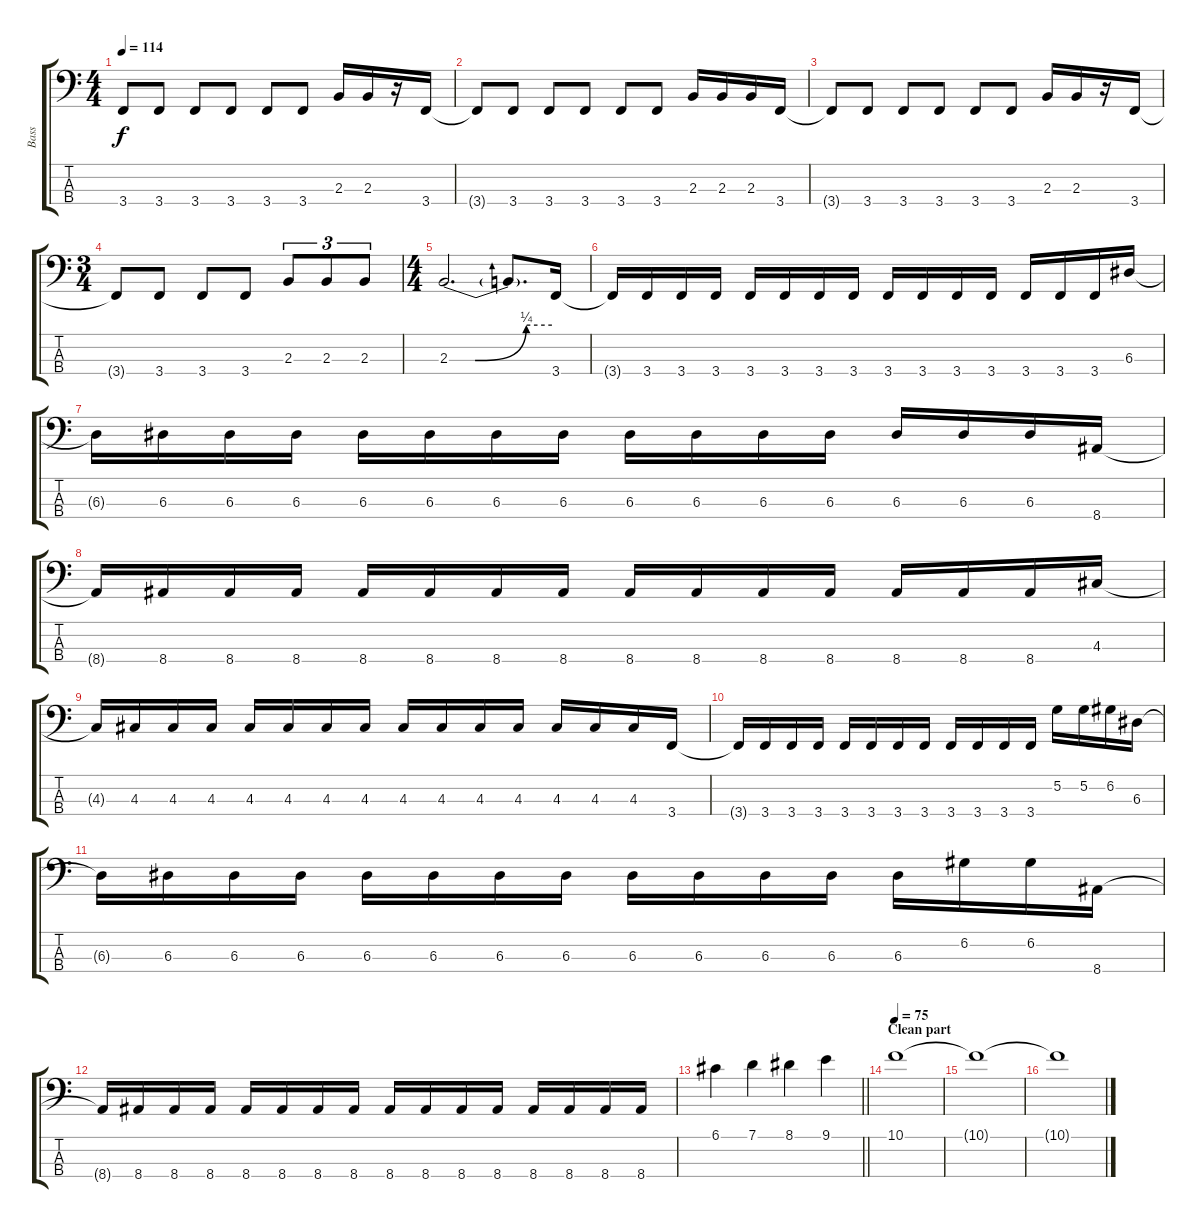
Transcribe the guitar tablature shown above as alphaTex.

\track ("Bass" "Bass") {instrument electricbassfinger}
\staff {score tabs}
\tuning (G2 D2 A1 D1) {hide}
\ts (4 4)
\tempo 114
\clef f4
\ks c
3.4{t}.8{dy f} 3.4.8 3.4.8 3.4.8 3.4.8 3.4.8 2.3.16 2.3.16 r.16 3.4.16 |
3.4{t}.8 3.4.8 3.4.8 3.4.8 3.4.8 3.4.8 2.3.16 2.3.16 2.3.16 3.4.16 |
3.4{t}.8 3.4.8 3.4.8 3.4.8 3.4.8 3.4.8 2.3.16 2.3.16 r.16 3.4.16 |
\ts (3 4)
3.4{t}.8 3.4.8 3.4.8 3.4.8 2.3.8{tu (3 2)} 2.3.8{tu (3 2)} 2.3.8{tu (3 2)} |
\ts (4 4)
2.3{be (custom 0 0 15 0 45 1 60 1)}.2{d} 2.3{t}.8{d} 3.4.16 |
3.4{t}.16 3.4.16 3.4.16 3.4.16 3.4.16 3.4.16 3.4.16 3.4.16 3.4.16 3.4.16 3.4.16 3.4.16 3.4.16 3.4.16 3.4.16 6.3.16 |
6.3{t}.16 6.3.16 6.3.16 6.3.16 6.3.16 6.3.16 6.3.16 6.3.16 6.3.16 6.3.16 6.3.16 6.3.16 6.3.16 6.3.16 6.3.16 8.4.16 |
8.4{t}.16 8.4.16 8.4.16 8.4.16 8.4.16 8.4.16 8.4.16 8.4.16 8.4.16 8.4.16 8.4.16 8.4.16 8.4.16 8.4.16 8.4.16 4.3.16 |
4.3{t}.16 4.3.16 4.3.16 4.3.16 4.3.16 4.3.16 4.3.16 4.3.16 4.3.16 4.3.16 4.3.16 4.3.16 4.3.16 4.3.16 4.3.16 3.4.16 |
3.4{t}.16 3.4.16 3.4.16 3.4.16 3.4.16 3.4.16 3.4.16 3.4.16 3.4.16 3.4.16 3.4.16 3.4.16 5.2.16 5.2.16 6.2.16 6.3.16 |
6.3{t}.16 6.3.16 6.3.16 6.3.16 6.3.16 6.3.16 6.3.16 6.3.16 6.3.16 6.3.16 6.3.16 6.3.16 6.3.16 6.2.16 6.2.16 8.4.16 |
8.4{t}.16 8.4.16 8.4.16 8.4.16 8.4.16 8.4.16 8.4.16 8.4.16 8.4.16 8.4.16 8.4.16 8.4.16 8.4.16 8.4.16 8.4.16 8.4.16 |
\barLineRight lightlight
6.1.4 7.1.4 8.1.4 9.1.4 |
\section ("" "Clean part")
\tempo 75
10.1.1{volume 0} |
10.1{t}.1 |
10.1{t}.1
